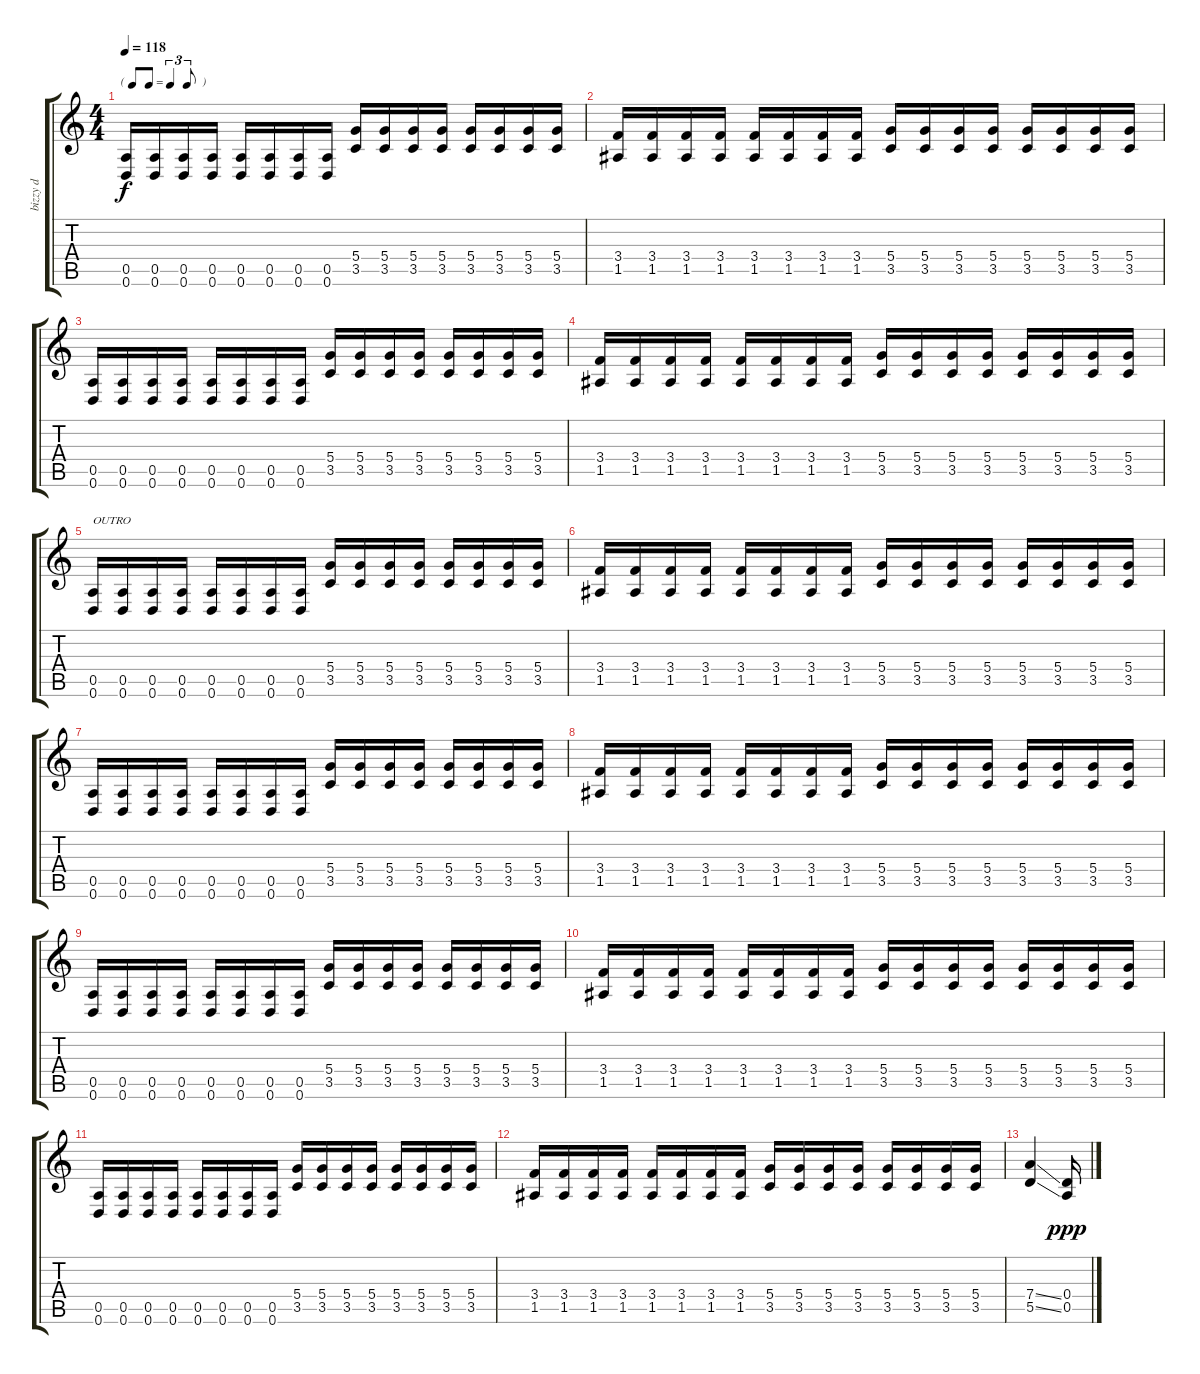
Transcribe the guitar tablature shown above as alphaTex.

\track ("bizzy d" "bizzy d") {instrument distortionguitar}
\staff {score tabs}
\tuning (E4 B3 G3 D3 A2 D2) {hide}
\ts (4 4)
\tf triplet8th
\tempo 118
\clef g2
\ks c
(0.5 0.6).16{dy f} (0.5 0.6).16 (0.5 0.6).16 (0.5 0.6).16 (0.5 0.6).16 (0.5 0.6).16 (0.5 0.6).16 (0.5 0.6).16 (5.4 3.5).16 (5.4 3.5).16 (5.4 3.5).16 (5.4 3.5).16 (5.4 3.5).16 (5.4 3.5).16 (5.4 3.5).16 (5.4 3.5).16 |
(3.4 1.5).16 (3.4 1.5).16 (3.4 1.5).16 (3.4 1.5).16 (3.4 1.5).16 (3.4 1.5).16 (3.4 1.5).16 (3.4 1.5).16 (5.4 3.5).16 (5.4 3.5).16 (5.4 3.5).16 (5.4 3.5).16 (5.4 3.5).16 (5.4 3.5).16 (5.4 3.5).16 (5.4 3.5).16 |
(0.5 0.6).16 (0.5 0.6).16 (0.5 0.6).16 (0.5 0.6).16 (0.5 0.6).16 (0.5 0.6).16 (0.5 0.6).16 (0.5 0.6).16 (5.4 3.5).16 (5.4 3.5).16 (5.4 3.5).16 (5.4 3.5).16 (5.4 3.5).16 (5.4 3.5).16 (5.4 3.5).16 (5.4 3.5).16 |
(3.4 1.5).16 (3.4 1.5).16 (3.4 1.5).16 (3.4 1.5).16 (3.4 1.5).16 (3.4 1.5).16 (3.4 1.5).16 (3.4 1.5).16 (5.4 3.5).16 (5.4 3.5).16 (5.4 3.5).16 (5.4 3.5).16 (5.4 3.5).16 (5.4 3.5).16 (5.4 3.5).16 (5.4 3.5).16 |
(0.5 0.6).16{txt "OUTRO"} (0.5 0.6).16 (0.5 0.6).16 (0.5 0.6).16 (0.5 0.6).16 (0.5 0.6).16 (0.5 0.6).16 (0.5 0.6).16 (5.4 3.5).16 (5.4 3.5).16 (5.4 3.5).16 (5.4 3.5).16 (5.4 3.5).16 (5.4 3.5).16 (5.4 3.5).16 (5.4 3.5).16 |
(3.4 1.5).16 (3.4 1.5).16 (3.4 1.5).16 (3.4 1.5).16 (3.4 1.5).16 (3.4 1.5).16 (3.4 1.5).16 (3.4 1.5).16 (5.4 3.5).16 (5.4 3.5).16 (5.4 3.5).16 (5.4 3.5).16 (5.4 3.5).16 (5.4 3.5).16 (5.4 3.5).16 (5.4 3.5).16 |
(0.5 0.6).16 (0.5 0.6).16 (0.5 0.6).16 (0.5 0.6).16 (0.5 0.6).16 (0.5 0.6).16 (0.5 0.6).16 (0.5 0.6).16 (5.4 3.5).16 (5.4 3.5).16 (5.4 3.5).16 (5.4 3.5).16 (5.4 3.5).16 (5.4 3.5).16 (5.4 3.5).16 (5.4 3.5).16 |
(3.4 1.5).16 (3.4 1.5).16 (3.4 1.5).16 (3.4 1.5).16 (3.4 1.5).16 (3.4 1.5).16 (3.4 1.5).16 (3.4 1.5).16 (5.4 3.5).16 (5.4 3.5).16 (5.4 3.5).16 (5.4 3.5).16 (5.4 3.5).16 (5.4 3.5).16 (5.4 3.5).16 (5.4 3.5).16 |
(0.5 0.6).16 (0.5 0.6).16 (0.5 0.6).16 (0.5 0.6).16 (0.5 0.6).16 (0.5 0.6).16 (0.5 0.6).16 (0.5 0.6).16 (5.4 3.5).16 (5.4 3.5).16 (5.4 3.5).16 (5.4 3.5).16 (5.4 3.5).16 (5.4 3.5).16 (5.4 3.5).16 (5.4 3.5).16 |
(3.4 1.5).16 (3.4 1.5).16 (3.4 1.5).16 (3.4 1.5).16 (3.4 1.5).16 (3.4 1.5).16 (3.4 1.5).16 (3.4 1.5).16 (5.4 3.5).16 (5.4 3.5).16 (5.4 3.5).16 (5.4 3.5).16 (5.4 3.5).16 (5.4 3.5).16 (5.4 3.5).16 (5.4 3.5).16 |
(0.5 0.6).16 (0.5 0.6).16 (0.5 0.6).16 (0.5 0.6).16 (0.5 0.6).16 (0.5 0.6).16 (0.5 0.6).16 (0.5 0.6).16 (5.4 3.5).16 (5.4 3.5).16 (5.4 3.5).16 (5.4 3.5).16 (5.4 3.5).16 (5.4 3.5).16 (5.4 3.5).16 (5.4 3.5).16 |
(3.4 1.5).16 (3.4 1.5).16 (3.4 1.5).16 (3.4 1.5).16 (3.4 1.5).16 (3.4 1.5).16 (3.4 1.5).16 (3.4 1.5).16 (5.4 3.5).16 (5.4 3.5).16 (5.4 3.5).16 (5.4 3.5).16 (5.4 3.5).16 (5.4 3.5).16 (5.4 3.5).16 (5.4 3.5).16 |
(7.4{ss} 5.5{ss}).4 (0.4 0.5).16{dy ppp}
